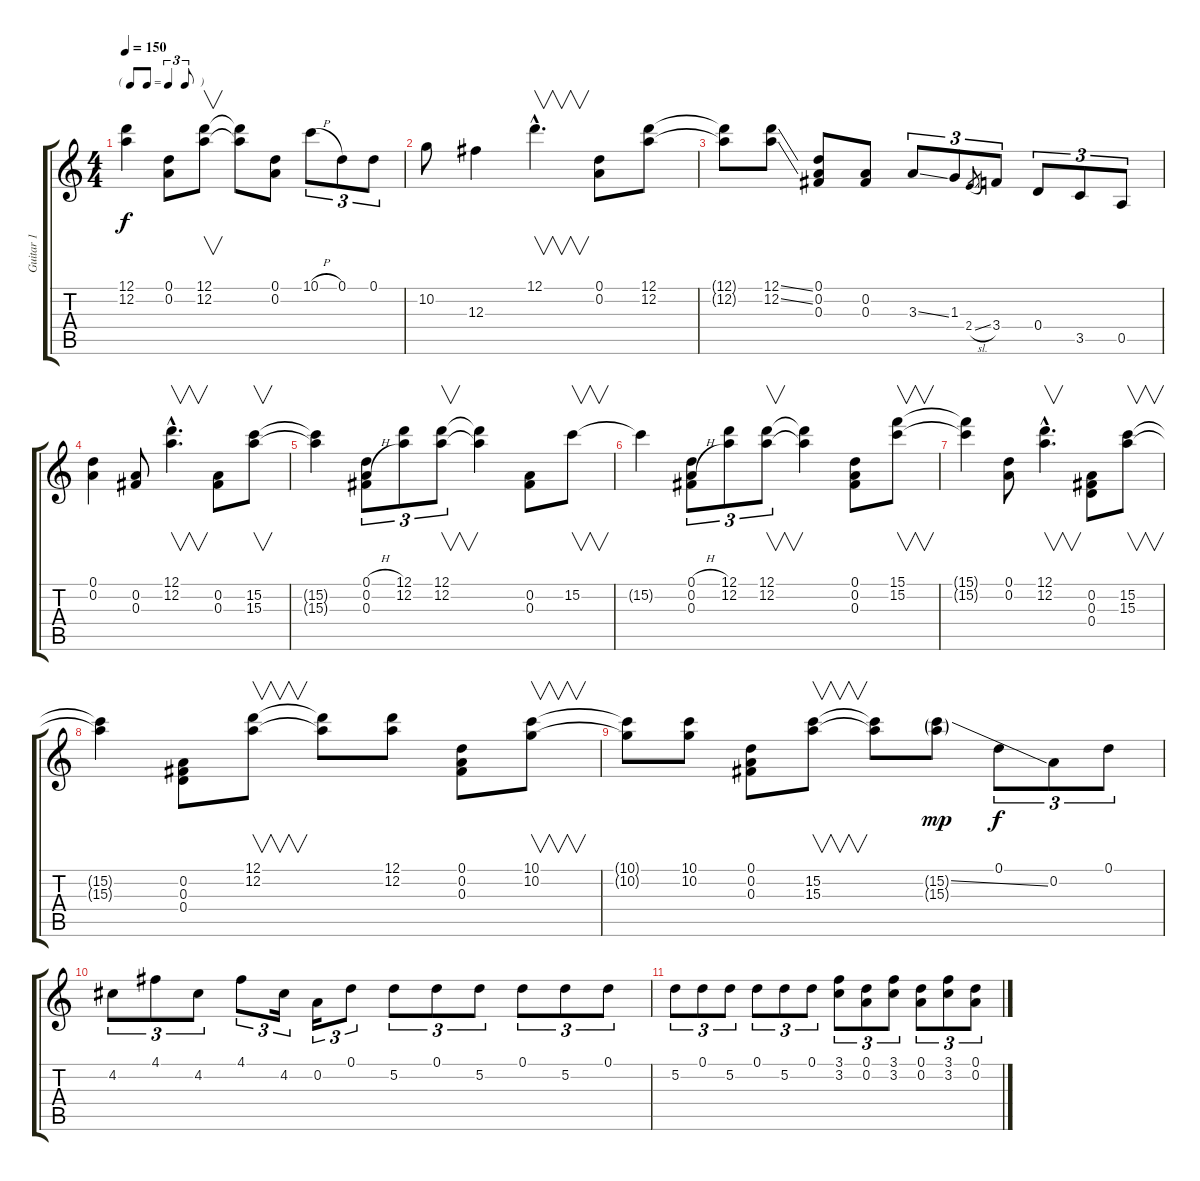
\track ("Guitar 1" "Guitar 1") {instrument electricguitarmuted}
\staff {score tabs}
\tuning (D4 A3 Gb3 D3 A2 D2) {hide}
\ts (4 4)
\tf triplet8th
\tempo 150
\clef g2
\ks c
(12.1{t} 12.2{t}).4{dy f} (0.1 0.2).8 (12.1 12.2).8{v} (12.1{t} 12.2{t}).8 (0.1 0.2).8 10.1{h}.8{tu (3 2)} 0.1.8{tu (3 2)} 0.1.8{tu (3 2)} |
10.2.8 12.3.4 12.1{hac}.4{v d} (0.1 0.2).8 (12.1 12.2).8 |
(12.1{t} 12.2{t}).8 (12.1{ss} 12.2{ss}).8 (0.1 0.2 0.3).8 (0.2 0.3).8 3.3{ss}.8{tu (3 2)} 1.3.8{tu (3 2)} 2.4{sl}.8{gr} 3.4.8{tu (3 2)} 0.4.8{tu (3 2)} 3.5.8{tu (3 2)} 0.5.8{tu (3 2)} |
(0.1 0.2).4 (0.2 0.3).8 (12.1{hac} 12.2{hac}).4{v d} (0.2 0.3).8 (15.2 15.3).8{v} |
(15.2{t} 15.3{t}).4 (0.1{h} 0.2{h} 0.3).8{tu (3 2)} (12.1 12.2).8{tu (3 2)} (12.1 12.2).8{v tu (3 2)} (12.1{t} 12.2{t}).4 (0.2 0.3).8 15.2.8{v} |
15.2{t}.4 (0.1{h} 0.2{h} 0.3).8{tu (3 2)} (12.1 12.2).8{tu (3 2)} (12.1 12.2).8{v tu (3 2)} (12.1{t} 12.2{t}).4 (0.1 0.2 0.3).8 (15.1 15.2).8{v} |
(15.1{t} 15.2{t}).4 (0.1 0.2).8 (12.1{hac} 12.2{hac}).4{v d} (0.2 0.3 0.4).8 (15.2 15.3).8{v} |
(15.2{t} 15.3{t}).4 (0.2 0.3 0.4).8 (12.1 12.2).8{v} (12.1{t} 12.2{t}).8 (12.1 12.2).8 (0.1 0.2 0.3).8 (10.1 10.2).8{v} |
(10.1{t} 10.2{t}).8 (10.1 10.2).8 (0.1 0.2 0.3).8 (15.2 15.3).8{v} (15.2{t} 15.3{t}).8 (15.2{ss g} 15.3{g}).8{dy mp} 0.1.8{tu (3 2) dy f} 0.2.8{tu (3 2)} 0.1.8{tu (3 2)} |
4.2.8{tu (3 2)} 4.1.8{tu (3 2)} 4.2.8{tu (3 2)} 4.1.8{tu (3 2)} 4.2.16{tu (3 2)} 0.2.16{tu (3 2)} 0.1.8{tu (3 2)} 5.2.8{tu (3 2)} 0.1.8{tu (3 2)} 5.2.8{tu (3 2)} 0.1.8{tu (3 2)} 5.2.8{tu (3 2)} 0.1.8{tu (3 2)} |
5.2.8{tu (3 2)} 0.1.8{tu (3 2)} 5.2.8{tu (3 2)} 0.1.8{tu (3 2)} 5.2.8{tu (3 2)} 0.1.8{tu (3 2)} (3.1 3.2).8{tu (3 2)} (0.1 0.2).8{tu (3 2)} (3.1 3.2).8{tu (3 2)} (0.1 0.2).8{tu (3 2)} (3.1 3.2).8{tu (3 2)} (0.1 0.2).8{tu (3 2)}
